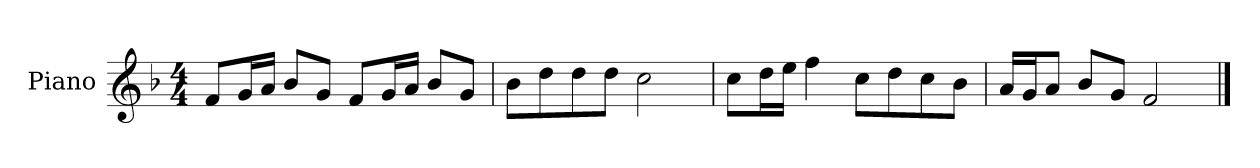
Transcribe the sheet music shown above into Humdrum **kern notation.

**kern
*part1
*staff1
*I"Piano
*I'P-no
*clefG2
*k[b-]
*M4/4
*MM90
=1
8f/L
16g/L
16a/JJ
8b-/L
8g/J
8f/L
16g/L
16a/JJ
8b-/L
8g/J
=2
8b-\L
8dd\
8dd\
8dd\J
2cc\
=3
8cc\L
16dd\L
16ee\JJ
4ff\
8cc\L
8dd\
8cc\
8b-\J
=4
16a/LL
16g/J
8a/J
8b-/L
8g/J
2f/
==
*-
